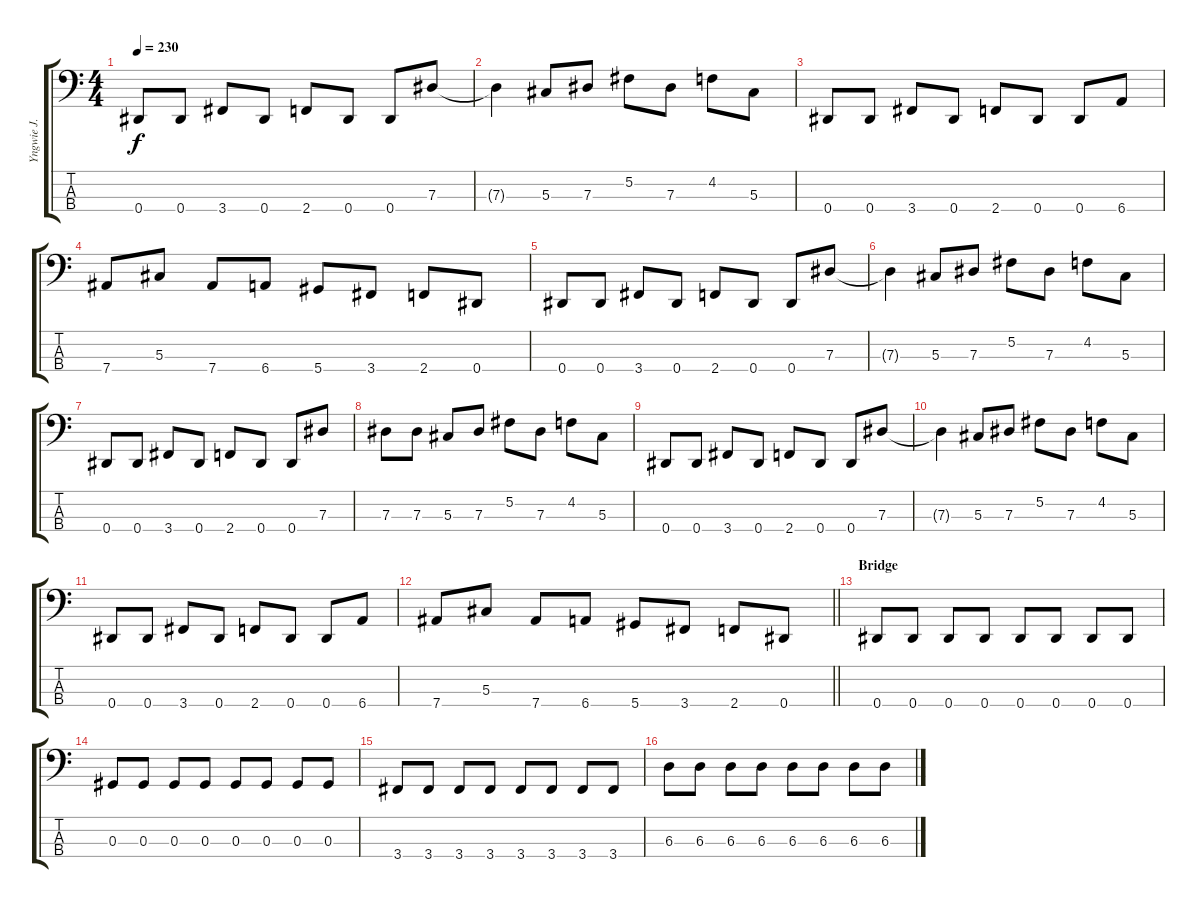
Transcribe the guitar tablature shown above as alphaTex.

\track ("Yngwie J. Malmsteen" "Yngwie J. ") {instrument electricbasspick}
\staff {score tabs}
\tuning (Gb2 Db2 Ab1 Eb1) {hide}
\ts (4 4)
\tempo 230
\clef f4
\ks c
0.4.8{dy f} 0.4.8 3.4.8 0.4.8 2.4.8 0.4.8 0.4.8 7.3.8 |
7.3{t}.4 5.3.8 7.3.8 5.2.8 7.3.8 4.2.8 5.3.8 |
0.4.8 0.4.8 3.4.8 0.4.8 2.4.8 0.4.8 0.4.8 6.4.8 |
7.4.8 5.3.8 7.4.8 6.4.8 5.4.8 3.4.8 2.4.8 0.4.8 |
0.4.8 0.4.8 3.4.8 0.4.8 2.4.8 0.4.8 0.4.8 7.3.8 |
7.3{t}.4 5.3.8 7.3.8 5.2.8 7.3.8 4.2.8 5.3.8 |
0.4.8 0.4.8 3.4.8 0.4.8 2.4.8 0.4.8 0.4.8 7.3.8 |
7.3.8 7.3.8 5.3.8 7.3.8 5.2.8 7.3.8 4.2.8 5.3.8 |
0.4.8 0.4.8 3.4.8 0.4.8 2.4.8 0.4.8 0.4.8 7.3.8 |
7.3{t}.4 5.3.8 7.3.8 5.2.8 7.3.8 4.2.8 5.3.8 |
0.4.8 0.4.8 3.4.8 0.4.8 2.4.8 0.4.8 0.4.8 6.4.8 |
\barLineRight lightlight
7.4.8 5.3.8 7.4.8 6.4.8 5.4.8 3.4.8 2.4.8 0.4.8 |
\section ("" "Bridge")
0.4.8 0.4.8 0.4.8 0.4.8 0.4.8 0.4.8 0.4.8 0.4.8 |
0.3.8 0.3.8 0.3.8 0.3.8 0.3.8 0.3.8 0.3.8 0.3.8 |
3.4.8 3.4.8 3.4.8 3.4.8 3.4.8 3.4.8 3.4.8 3.4.8 |
6.3.8 6.3.8 6.3.8 6.3.8 6.3.8 6.3.8 6.3.8 6.3.8
